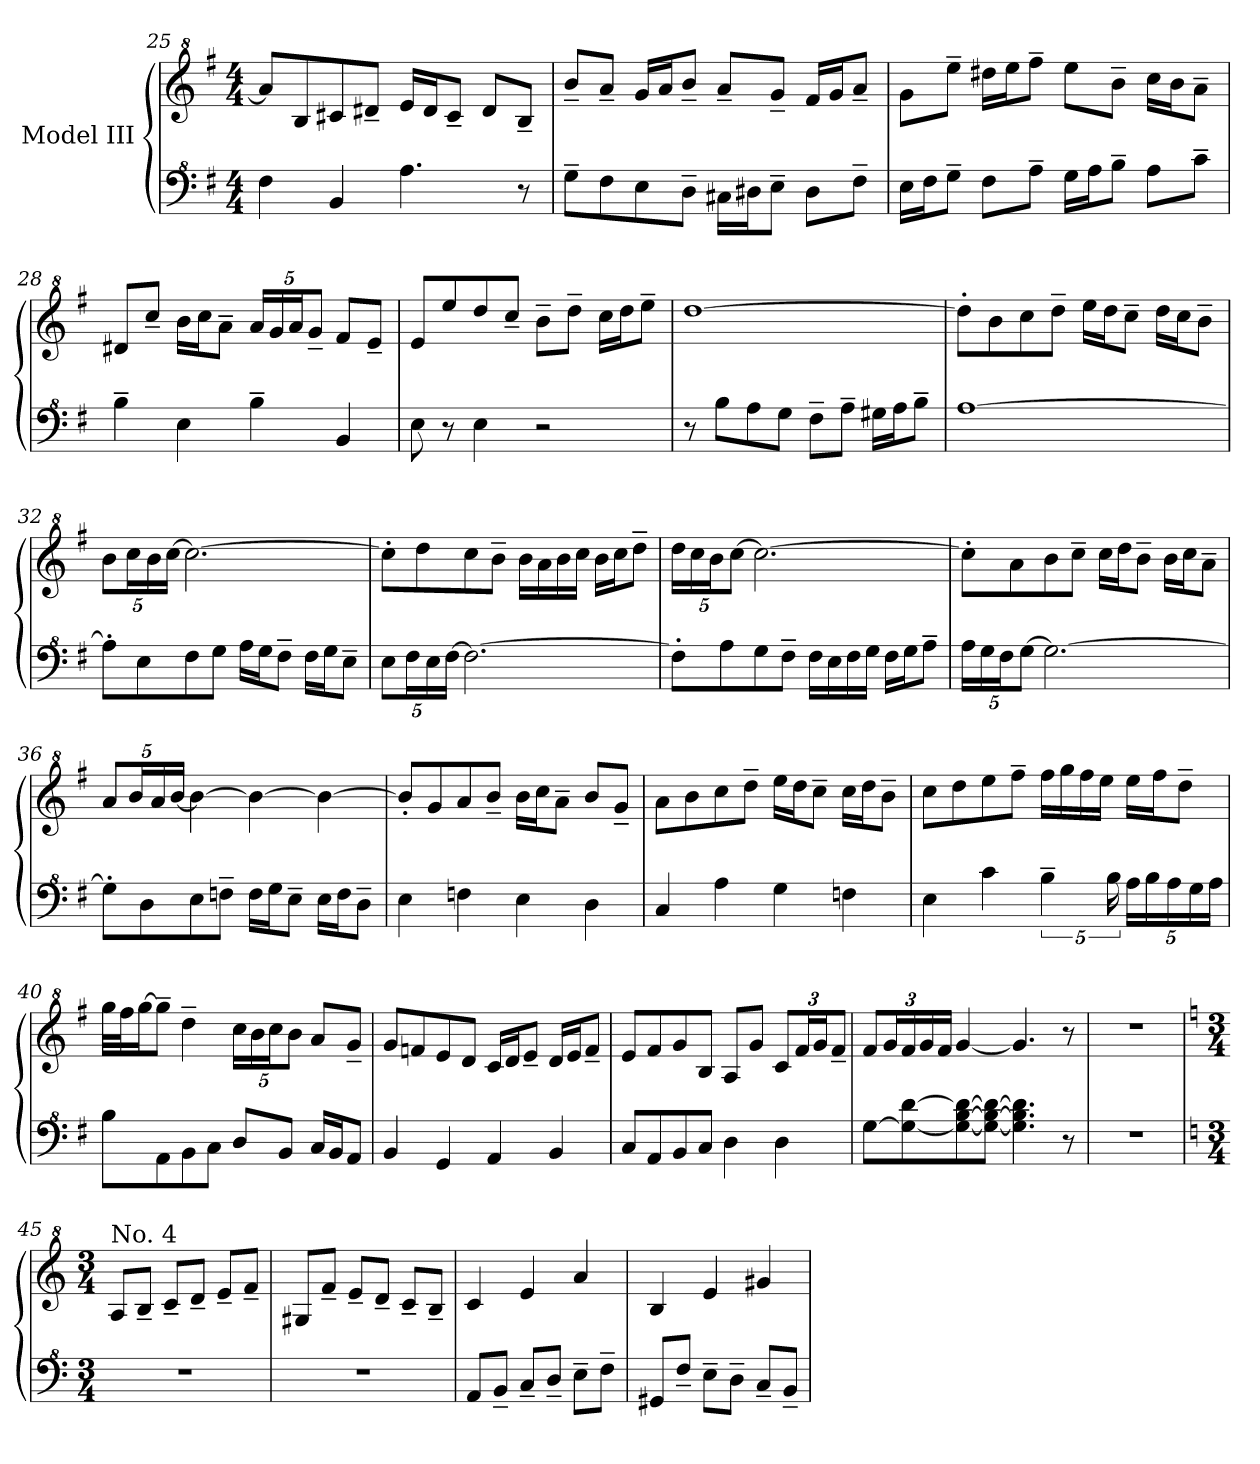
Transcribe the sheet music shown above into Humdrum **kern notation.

**kern	**kern
*part1	*part1
*staff2	*staff1
*I"Model III	*
*clefF^4	*clefG^2
*k[f#]	*k[f#]
*M4/4	*M4/4
=25	=25
4f#\	8aa/L]
.	8b/
4B/	8cc#X/
.	8dd#X~/J
4.a\	16ee/LL
.	16dd#/J
.	8cc#~/J
.	8dd#/L
8r	8b~/J
!!LO:LB:g=z
=26	=26
8g~\L	8bb~/L
8f#\	8aa~/J
8e\	16gg/LL
.	16aa/J
8d~\J	8bb~/J
16c#X\LL	8aa~/L
16d#X\J	.
8e~\J	8gg~/J
8d#\L	16ff#/LL
.	16gg/J
8f#~\J	8aa~/J
=27	=27
16e\LL	8gg\L
16f#\J	.
8g~\J	8eee~\J
8f#\L	16ddd#X\LL
.	16eee\J
8a~\J	8fff#~\J
16g\LL	8eee\L
16a\J	.
8b~\J	8bb~\J
8a\L	16ccc\LL
.	16bb\J
8cc~\J	8aa~\J
=28	=28
4b~\	8dd#X/L
.	8ccc~/J
4e\	16bb\LL
.	16ccc\J
.	8aa~\J
*	*Xbrackettup
4b~\	20aa/LL
.	20gg/
.	20aa/J
.	10gg~/J
4B/	8ff#/L
.	8ee~/J
=29	=29
8e\	8ee/L
8r	8eee/
4e\	8ddd/
.	8ccc~/J
2r	8bb~\L
.	8ddd~\J
.	16ccc\LL
.	16ddd\J
.	8eee~\J
!!LO:LB:g=z
=30	=30
8r	[1ddd
8b\L	.
8a\	.
8g\J	.
8f#~\L	.
8a~\J	.
16g#X\LL	.
16a\J	.
8b~\J	.
=31	=31
[1a	8ddd'\L]
.	8bb\
.	8ccc\
.	8ddd~\J
.	16eee\LL
.	16ddd\J
.	8ccc~\J
.	16ddd\LL
.	16ccc\J
.	8bb~\J
=32	=32
8a'\L]	10bb\L
.	20ccc\L
8e\	.
.	20bb\
.	[20ccc\JJ
8f#\	2.ccc\_
8g\J	.
16a\LL	.
16g\J	.
8f#~\J	.
16f#\LL	.
16g\J	.
8e~\J	.
=33	=33
*Xbrackettup	*
10e\L	8ccc'\L]
20f#\L	.
.	8ddd\
20e\	.
[20f#\JJ	.
2.f#\_	8ccc\
.	8bb~\J
.	16bb\LL
.	16aa\
.	16bb\
.	16ccc\JJ
.	16bb\LL
.	16ccc\J
.	8ddd~\J
!!LO:LB:g=z
=34	=34
8f#'\L]	20ddd\LL
.	20ccc\
.	20bb\J
8a\	.
.	[10ccc\J
8g\	2.ccc\_
8f#~\J	.
16f#\LL	.
16e\	.
16f#\	.
16g\JJ	.
16f#\LL	.
16g\J	.
8a~\J	.
=35	=35
20a\LL	8ccc'\L]
20g\	.
20f#\J	.
.	8aa\
[10g\J	.
2.g\_	8bb\
.	8ccc~\J
.	16ccc\LL
.	16ddd\J
.	8bb~\J
.	16bb\LL
.	16ccc\J
.	8aa~\J
=36	=36
8g'\L]	10aa/L
.	20bb/L
8d\	.
.	20aa/
.	[20bb/JJ
*	*MM144
8e\	4bb\_
8fn~\J	.
*	*MM136
16f\LL	4bb\_
16g\J	.
8e~\J	.
*	*MM128
16e\LL	4bb\_
16f\J	.
8d~\J	.
=37	=37
*	*MM96
4e\	8bb'/L]
*	*MM120
.	8gg/
*	*MM136
4fn\	8aa/
.	8bb~/J
4e\	16bb\LL
.	16ccc\J
.	8aa~\J
4d\	8bb/L
.	8gg~/J
!!LO:LB:g=z
=38	=38
*	*MM96
4c/	8aa\L
*	*MM120
.	8bb\
*	*MM132
4a\	8ccc\
.	8ddd~\J
4g\	16eee\LL
.	16ddd\J
.	8ccc~\J
4fn\	16ccc\LL
.	16ddd\J
.	8bb~\J
=39	=39
*	*MM96
4e\	8ccc\L
*	*MM120
.	8ddd\
4cc\	8eee\
.	8fff#~\J
*brackettup	*
*	*MM116
5b~\	16fff#\LL
.	16ggg\
.	16fff#\
.	16eee\JJ
20b\	.
*Xbrackettup	*
20a\LL	16eee\LL
20b\	.
.	16fff#\J
20a\	.
*	*MM100
.	8ddd~\J
20g\	.
20a\JJ	.
=40	=40
*	*MM60
8b\L	32ggg\LLL
.	32fff#\J
.	[16ggg\J
*	*MM132
8A\	8ggg~\J]
8B\	4ddd~\
8c\J	.
8d/L	20ccc\LL
.	20bb\
.	20ccc\J
8B/J	.
.	10bb\J
16c/LL	8aa/L
16B/J	.
8A/J	8gg~/J
=41	=41
*	*MM100
4B/	8gg/L
*	*MM120
.	8ffn/
4G/	8ee/
.	8dd/J
*	*MM116
4A/	16cc/LL
.	16dd/J
.	8ee~/J
*	*MM112
4B/	16dd/LL
.	16ee/J
.	8ff~/J
!!LO:PB:g=z
=42	=42
*	*MM96
8c/L	8ee/L
*	*MM112
8A/	8ff#/
8B/	8gg/
8c/J	8b/J
*	*MM100
4d\	8a/L
.	8gg/J
4d\	12cc/L
.	24ff#/L
.	24gg/J
*	*MM60
.	12ff#~/J
=43	=43
*	*MM80
[8g\L	12ff#/L
.	24gg/L
8g\_ [8dd\	24ff#/
.	24gg/
.	24ff#/JJ
*	*MM60
8g\_ [8b\ 8dd\_	[4gg/
8g\_ 8b\_ 8dd\_J	.
4.g\] 4.b\] 4.dd\]	4.gg/]
8r	8r
=44	=44
*	*MM216
1r	1r
=45	=45
*k[]	*k[]
*M3/4	*M3/4
!	!LO:TX:a:t=No. 4
2.r	8a/L
.	8b~/J
.	8cc~/L
.	8dd~/J
.	8ee~/L
.	8ff~/J
=46	=46
2.r	8g#X/L
.	8ff~/J
.	8ee~/L
.	8dd~/J
.	8cc~/L
.	8b~/J
=47	=47
8A/L	4cc/
8B~/J	.
8c~/L	4ee/
8d~/J	.
8e~\L	4aa/
8f~\J	.
!!LO:LB:g=z
=48	=48
8G#X/L	4b/
8f~/J	.
8e~\L	4ee/
8d~\J	.
8c~/L	4gg#X/
8B~/J	.
=	=
*-	*-
